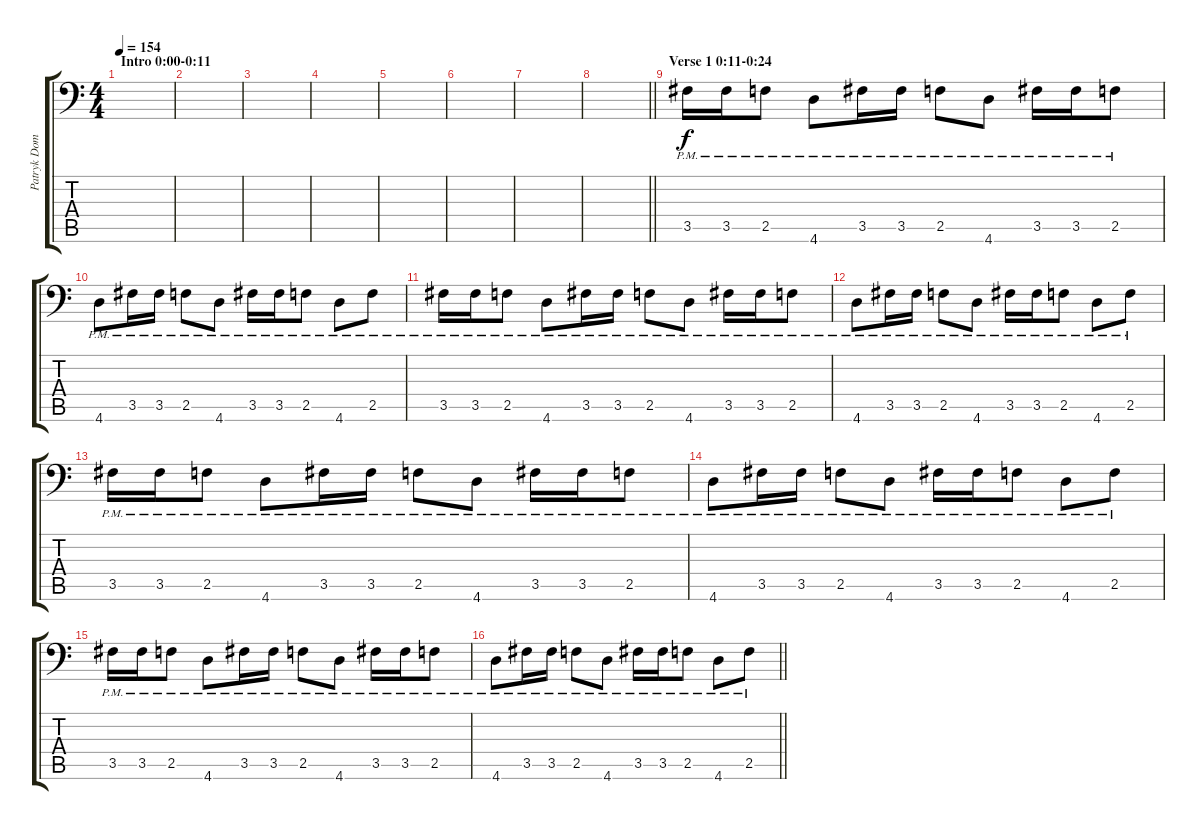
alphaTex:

\track ("Patryk Dominik \"Seth\" Sztyber" "Patryk Dom") {instrument distortionguitar}
\staff {score tabs}
\tuning (Bb3 F3 Db3 Ab2 Eb2 Bb1) {hide}
\ts (4 4)
\section ("" "Intro 0:00-0:11")
\tempo 154
\clef f4
\ks c
|
|
|
|
|
|
|
\barLineRight lightlight
|
\section ("" "Verse 1 0:11-0:24")
3.5{pm}.16 3.5{pm}.16 2.5{pm}.8 4.6{pm}.8 3.5{pm}.16 3.5{pm}.16 2.5{pm}.8 4.6{pm}.8 3.5{pm}.16 3.5{pm}.16 2.5{pm}.8 |
4.6{pm}.8 3.5{pm}.16 3.5{pm}.16 2.5{pm}.8 4.6{pm}.8 3.5{pm}.16 3.5{pm}.16 2.5{pm}.8 4.6{pm}.8 2.5{pm}.8 |
3.5{pm}.16 3.5{pm}.16 2.5{pm}.8 4.6{pm}.8 3.5{pm}.16 3.5{pm}.16 2.5{pm}.8 4.6{pm}.8 3.5{pm}.16 3.5{pm}.16 2.5{pm}.8 |
4.6{pm}.8 3.5{pm}.16 3.5{pm}.16 2.5{pm}.8 4.6{pm}.8 3.5{pm}.16 3.5{pm}.16 2.5{pm}.8 4.6{pm}.8 2.5{pm}.8 |
3.5{pm}.16 3.5{pm}.16 2.5{pm}.8 4.6{pm}.8 3.5{pm}.16 3.5{pm}.16 2.5{pm}.8 4.6{pm}.8 3.5{pm}.16 3.5{pm}.16 2.5{pm}.8 |
4.6{pm}.8 3.5{pm}.16 3.5{pm}.16 2.5{pm}.8 4.6{pm}.8 3.5{pm}.16 3.5{pm}.16 2.5{pm}.8 4.6{pm}.8 2.5{pm}.8 |
3.5{pm}.16 3.5{pm}.16 2.5{pm}.8 4.6{pm}.8 3.5{pm}.16 3.5{pm}.16 2.5{pm}.8 4.6{pm}.8 3.5{pm}.16 3.5{pm}.16 2.5{pm}.8 |
\barLineRight lightlight
4.6{pm}.8 3.5{pm}.16 3.5{pm}.16 2.5{pm}.8 4.6{pm}.8 3.5{pm}.16 3.5{pm}.16 2.5{pm}.8 4.6{pm}.8 2.5{pm}.8
